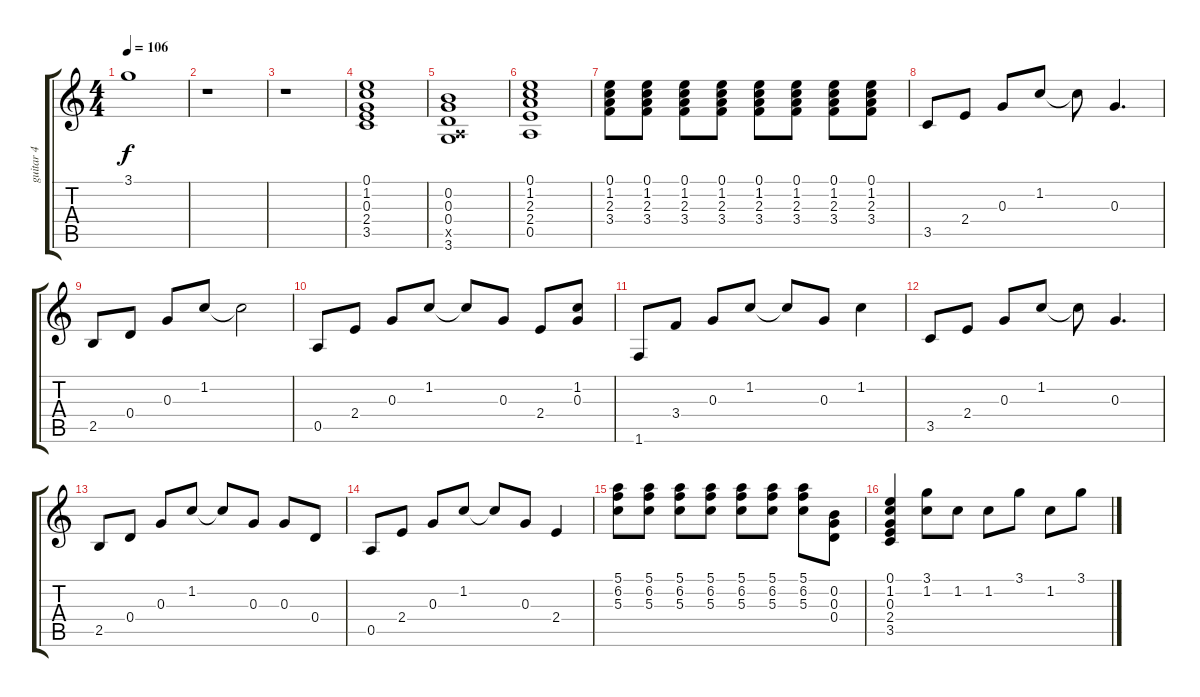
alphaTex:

\track ("guitar 4" "guitar 4") {instrument electricguitarclean}
\staff {score tabs}
\tuning (E4 B3 G3 D3 A2 E2) {hide}
\ts (4 4)
\tempo 106
\clef g2
\ks c
3.1{t}.1{dy f} |
r.1 |
r.1 |
(0.1 1.2 0.3 2.4 3.5).1 |
(0.2 0.3 0.4 0.5{x} 3.6).1 |
(0.1 1.2 2.3 2.4 0.5).1 |
(0.1 1.2 2.3 3.4).8 (0.1 1.2 2.3 3.4).8 (0.1 1.2 2.3 3.4).8 (0.1 1.2 2.3 3.4).8 (0.1 1.2 2.3 3.4).8 (0.1 1.2 2.3 3.4).8 (0.1 1.2 2.3 3.4).8 (0.1 1.2 2.3 3.4).8 |
3.5.8 2.4.8 0.3.8 1.2.8 1.2{t}.8 0.3.4{d} |
2.5.8 0.4.8 0.3.8 1.2.8 1.2{t}.2 |
0.5.8 2.4.8 0.3.8 1.2.8 1.2{t}.8 0.3.8 2.4.8 (1.2 0.3).8 |
1.6.8 3.4.8 0.3.8 1.2.8 1.2{t}.8 0.3.8 1.2.4 |
3.5.8 2.4.8 0.3.8 1.2.8 1.2{t}.8 0.3.4{d} |
2.5.8 0.4.8 0.3.8 1.2.8 1.2{t}.8 0.3.8 0.3.8 0.4.8 |
0.5.8 2.4.8 0.3.8 1.2.8 1.2{t}.8 0.3.8 2.4.4 |
(5.1 6.2 5.3).8 (5.1 6.2 5.3).8 (5.1 6.2 5.3).8 (5.1 6.2 5.3).8 (5.1 6.2 5.3).8 (5.1 6.2 5.3).8 (5.1 6.2 5.3).8 (0.2 0.3 0.4).8 |
(0.1 1.2 0.3 2.4 3.5).4 (3.1 1.2).8 1.2.8 1.2.8 3.1.8 1.2.8 3.1.8
